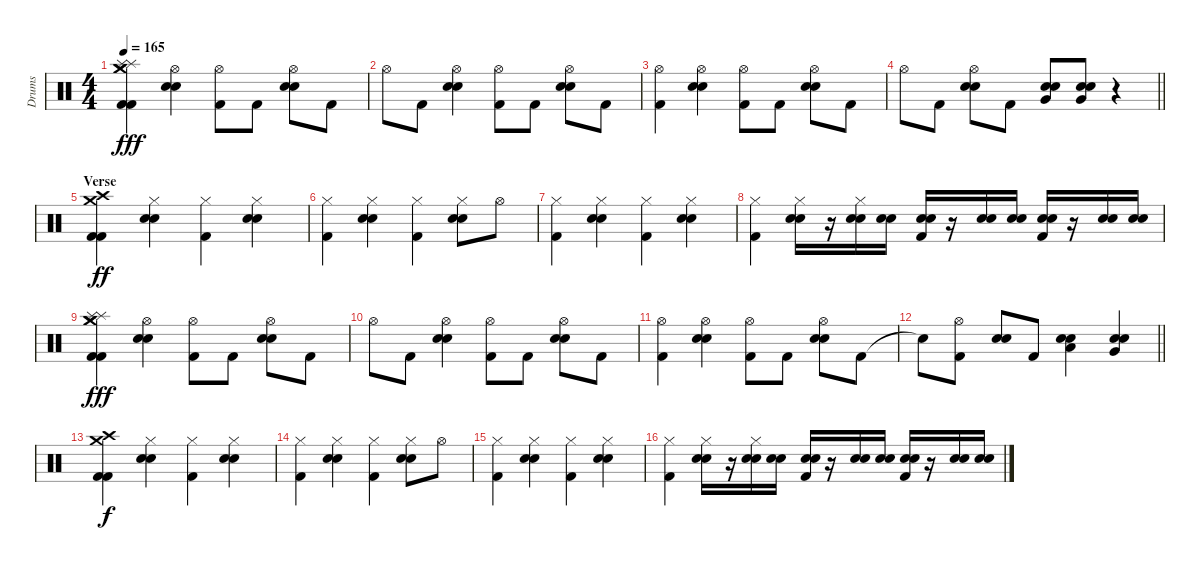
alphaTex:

\track ("Drums" "Drums") {instrument percussion}
\staff {score}
\articulation defaults
\ts (4 4)
\tempo 165
\clef neutral
\ks c
("Crash medium (hit)" "Splash (hit)" "Splash (hit)" "Kick (hit) 2" "Kick (hit) 2" "Crash medium (hit)").4{dy fff} ("Hi-Hat (open)" "Electric Snare (hit)" "Snare (hit) 2").4 ("Hi-Hat (open)" "Kick (hit) 2").8 "Kick (hit) 2".8 ("Hi-Hat (open)" "Electric Snare (hit)" "Snare (hit) 2").8 "Kick (hit) 2".8 |
"Hi-Hat (open)".8 "Kick (hit) 2".8 ("Hi-Hat (open)" "Electric Snare (hit)" "Snare (hit) 2").4 ("Hi-Hat (open)" "Kick (hit) 2").8 "Kick (hit) 2".8 ("Hi-Hat (open)" "Electric Snare (hit)" "Snare (hit) 2").8 "Kick (hit) 2".8 |
("Hi-Hat (open)" "Kick (hit) 2").4 ("Hi-Hat (open)" "Electric Snare (hit)" "Snare (hit) 2").4 ("Hi-Hat (open)" "Kick (hit) 2").8 "Kick (hit) 2".8 ("Hi-Hat (open)" "Electric Snare (hit)" "Snare (hit) 2").8 "Kick (hit) 2".8 |
\barLineRight lightlight "Hi-Hat (open)".8 "Kick (hit) 2".8
("Hi-Hat (open)" "Electric Snare (hit)" "Snare (hit) 2").8 "Kick (hit) 2".8 ("Snare (hit) 2" "Electric Snare (hit)" "Very Low Tom (hit)").8 ("Snare (hit) 2" "Electric Snare (hit)" "Very Low Tom (hit)").8 r.4 |
\section ("" "Verse")
("Crash high (hit)" "Crash medium (hit)" "Kick (hit) 2" "Kick (hit) 2").4{dy ff} ("Hi-Hat (closed)" "Electric Snare (hit)" "Snare (hit) 2").4 ("Hi-Hat (closed)" "Kick (hit) 2").4 ("Hi-Hat (closed)" "Electric Snare (hit)" "Snare (hit) 2").4 |
("Hi-Hat (closed)" "Kick (hit) 2").4 ("Hi-Hat (closed)" "Electric Snare (hit)" "Snare (hit) 2").4 ("Hi-Hat (closed)" "Kick (hit) 2").4 ("Hi-Hat (closed)" "Electric Snare (hit)" "Snare (hit) 2").8 "Hi-Hat (open)".8 |
("Hi-Hat (closed)" "Kick (hit) 2").4 ("Hi-Hat (closed)" "Electric Snare (hit)" "Snare (hit) 2").4 ("Hi-Hat (closed)" "Kick (hit) 2").4 ("Hi-Hat (closed)" "Electric Snare (hit)" "Snare (hit) 2").4 |
("Hi-Hat (closed)" "Kick (hit) 2").4 ("Hi-Hat (closed)" "Electric Snare (hit)" "Snare (hit) 2").16 r.16 ("Hi-Hat (closed)" "Electric Snare (hit)" "Snare (hit) 2").16 ("Electric Snare (hit)" "Snare (hit) 2").16 ("Electric Snare (hit)" "Snare (hit) 2" "Kick (hit) 2").16 r.16 ("Electric Snare (hit)" "Snare (hit) 2").16 ("Electric Snare (hit)" "Snare (hit) 2").16 ("Electric Snare (hit)" "Snare (hit) 2" "Kick (hit) 2").16 r.16 ("Electric Snare (hit)" "Snare (hit) 2").16 ("Electric Snare (hit)" "Snare (hit) 2").16 |
("Crash medium (hit)" "Splash (hit)" "Splash (hit)" "Kick (hit) 2" "Kick (hit) 2" "Crash medium (hit)").4{dy fff} ("Hi-Hat (open)" "Electric Snare (hit)" "Snare (hit) 2").4 ("Hi-Hat (open)" "Kick (hit) 2").8 "Kick (hit) 2".8 ("Hi-Hat (open)" "Electric Snare (hit)" "Snare (hit) 2").8 "Kick (hit) 2".8 |
"Hi-Hat (open)".8 "Kick (hit) 2".8 ("Hi-Hat (open)" "Electric Snare (hit)" "Snare (hit) 2").4 ("Hi-Hat (open)" "Kick (hit) 2").8 "Kick (hit) 2".8 ("Hi-Hat (open)" "Electric Snare (hit)" "Snare (hit) 2").8 "Kick (hit) 2".8 |
("Hi-Hat (open)" "Kick (hit) 2").4 ("Hi-Hat (open)" "Electric Snare (hit)" "Snare (hit) 2").4 ("Hi-Hat (open)" "Kick (hit) 2").8 "Kick (hit) 2".8 ("Hi-Hat (open)" "Electric Snare (hit)" "Snare (hit) 2").8 "Kick (hit) 2".8 |
\barLineRight lightlight "Snare (hit)"{t}.8
("Hi-Hat (open)" "Kick (hit) 2").8 ("Electric Snare (hit)" "Snare (hit) 2").8 "Kick (hit) 2".8 ("Snare (hit) 2" "Electric Snare (hit)" "Low Tom (hit)").4 ("Snare (hit) 2" "Electric Snare (hit)" "Very Low Tom (hit)").4 |
("Crash high (hit)" "Crash medium (hit)" "Kick (hit) 2" "Kick (hit) 2").4{dy f} ("Hi-Hat (closed)" "Electric Snare (hit)" "Snare (hit) 2").4 ("Hi-Hat (closed)" "Kick (hit) 2").4 ("Hi-Hat (closed)" "Electric Snare (hit)" "Snare (hit) 2").4 |
("Hi-Hat (closed)" "Kick (hit) 2").4 ("Hi-Hat (closed)" "Electric Snare (hit)" "Snare (hit) 2").4 ("Hi-Hat (closed)" "Kick (hit) 2").4 ("Hi-Hat (closed)" "Electric Snare (hit)" "Snare (hit) 2").8 "Hi-Hat (open)".8 |
("Hi-Hat (closed)" "Kick (hit) 2").4 ("Hi-Hat (closed)" "Electric Snare (hit)" "Snare (hit) 2").4 ("Hi-Hat (closed)" "Kick (hit) 2").4 ("Hi-Hat (closed)" "Electric Snare (hit)" "Snare (hit) 2").4 |
("Hi-Hat (closed)" "Kick (hit) 2").4 ("Hi-Hat (closed)" "Electric Snare (hit)" "Snare (hit) 2").16 r.16 ("Hi-Hat (closed)" "Electric Snare (hit)" "Snare (hit) 2").16 ("Electric Snare (hit)" "Snare (hit) 2").16 ("Electric Snare (hit)" "Snare (hit) 2" "Kick (hit) 2").16 r.16 ("Electric Snare (hit)" "Snare (hit) 2").16 ("Electric Snare (hit)" "Snare (hit) 2").16 ("Electric Snare (hit)" "Snare (hit) 2" "Kick (hit) 2").16 r.16 ("Electric Snare (hit)" "Snare (hit) 2").16 ("Electric Snare (hit)" "Snare (hit) 2").16
